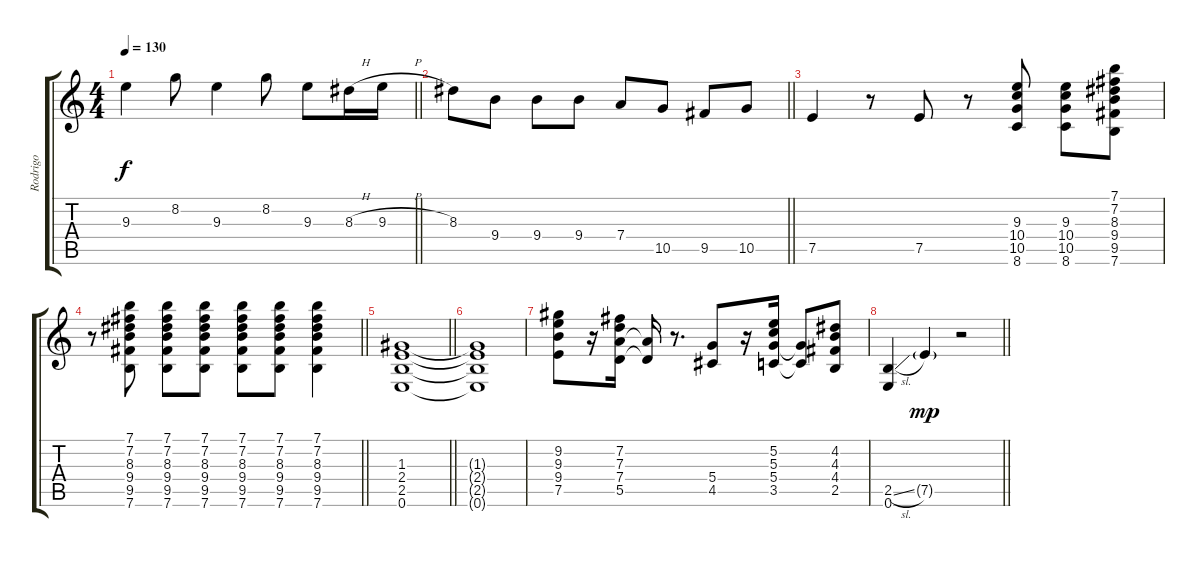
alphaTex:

\track ("Rodrigo" "Rodrigo") {instrument acousticguitarsteel}
\staff {score tabs}
\tuning (E4 B3 G3 D3 A2 E2) {hide}
\ts (4 4)
\tempo 130
\clef g2
\barLineRight lightlight
\ks c
9.3.4{dy f} 8.2.8 9.3.4 8.2.8 9.3.8 8.3{h}.16 9.3{h}.16 |
\barLineRight lightlight
8.3.8 9.4.8 9.4.8 9.4.8 7.4.8 10.5.8 9.5.8 10.5.8 |
7.5.4 r.8 7.5.8 r.8 (9.3 10.4 10.5 8.6).8 (9.3 10.4 10.5 8.6).8 (7.1 7.2 8.3 9.4 9.5 7.6).8 |
\barLineRight lightlight
r.8 (7.1 7.2 8.3 9.4 9.5 7.6).8 (7.1 7.2 8.3 9.4 9.5 7.6).8 (7.1 7.2 8.3 9.4 9.5 7.6).8 (7.1 7.2 8.3 9.4 9.5 7.6).8 (7.1 7.2 8.3 9.4 9.5 7.6).8 (7.1 7.2 8.3 9.4 9.5 7.6).4 |
\barLineRight lightlight
(1.3 2.4 2.5 0.6).1 |
(1.3{t} 2.4{t} 2.5{t} 0.6{t}).1 |
(9.2 9.3 9.4 7.5).8 r.16 (7.2 7.3 7.4 5.5).16 (7.4{t} 5.5{t}).16 r.8{d} (5.4 4.5).8 r.16 (5.2 5.3 5.4 3.5).16 (5.4{t} 3.5{t}).8 (4.2 4.3 4.4 2.5).8 |
\barLineRight lightlight
(2.5{sl} 0.6).4 7.5{g}.4{dy mp} r.2
